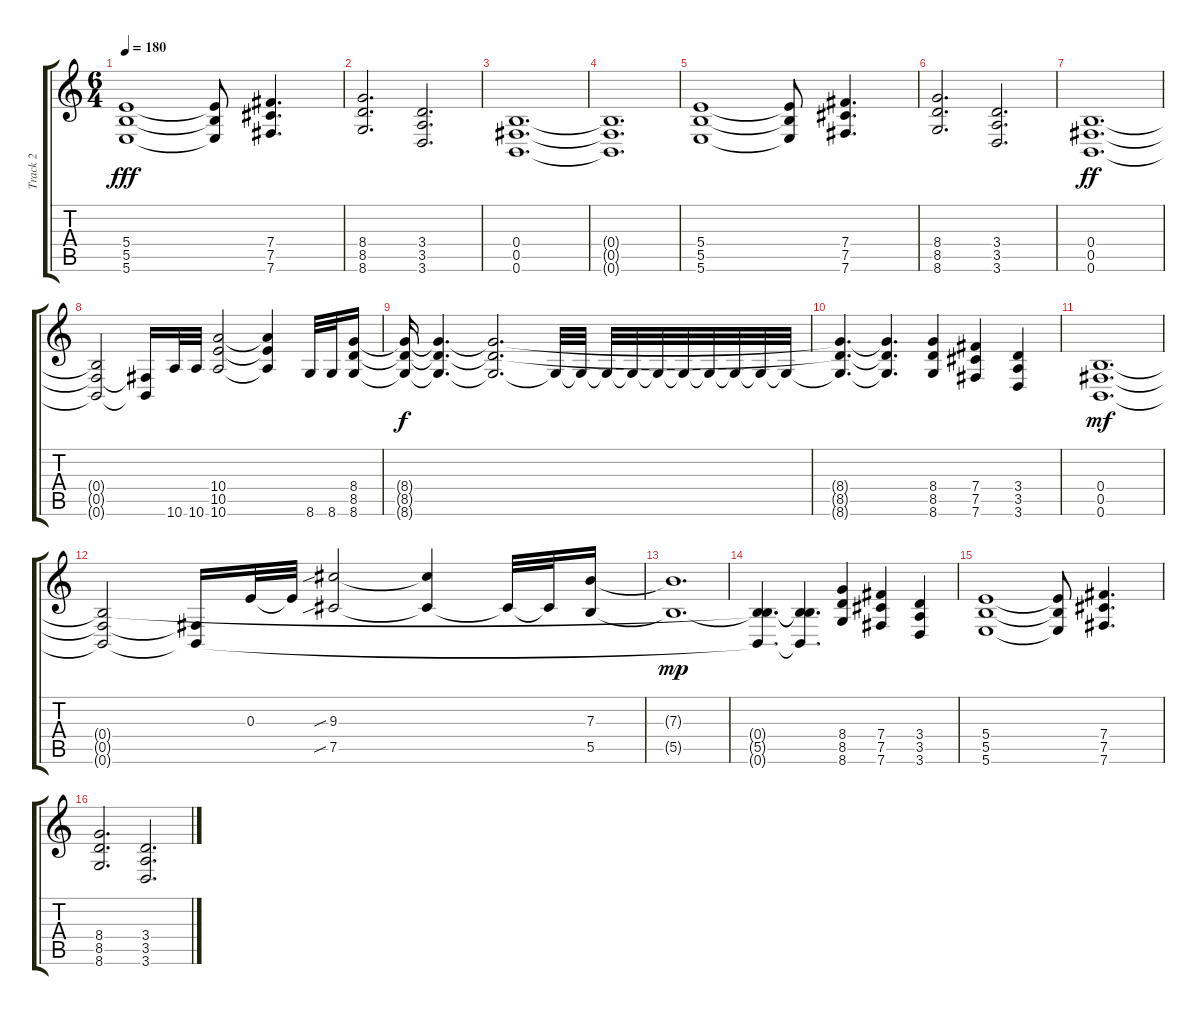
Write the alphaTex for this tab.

\track ("Track 2" "Track 2") {instrument distortionguitar}
\staff {score tabs}
\tuning (Db4 Ab3 E3 B2 Gb2 B1) {hide}
\ts (6 4)
\tempo 180
\clef g2
\ks c
(5.4 5.5 5.6).1{dy fff} (5.4{t} 5.5{t} 5.6{t}).8 (7.4 7.5 7.6).4{d} |
(8.4 8.5 8.6).2{d} (3.4 3.5 3.6).2{d} |
(0.4 0.5 0.6).1{d} |
(0.4{t} 0.5{t} 0.6{t}).1{d} |
(5.4 5.5 5.6).1 (5.4{t} 5.5{t} 5.6{t}).8 (7.4 7.5 7.6).4{d} |
(8.4 8.5 8.6).2{d} (3.4 3.5 3.6).2{d} |
(0.4 0.5 0.6).1{d dy ff volume 9} |
(0.4{t} 0.5{t} 0.6{t}).2 (0.5{t} 0.6{t}).16 10.6.32 10.6.32 (10.4 10.5 10.6).2 (10.4{t} 10.5{t} 10.6{t}).4 8.6.32 8.6.32 (8.4 8.5 8.6).16 |
(8.4{t} 8.5{t} 8.6{t}).16{dy f} (8.4{t} 8.5{t} 8.6{t}).4{d} (8.4{t} 8.5{t} 8.6{t}).2{d} 8.6{t}.32 8.6{t}.32 8.6{t}.32 8.6{t}.32 8.6{t}.32 8.6{t}.32 8.6{t}.32 8.6{t}.32 8.6{t}.32 8.6{t}.32 |
(8.4{t} 8.5{t} 8.6{t}).4{d} (8.4{t} 8.5{t} 8.6{t}).4{d} (8.4 8.5 8.6).4 (7.4 7.5 7.6).4 (3.4 3.5 3.6).4 |
(0.4 0.5 0.6).1{d dy mf} |
(0.4{t} 0.5{t} 0.6{t}).2 (0.5{t} 0.6{t}).16 0.3.32 0.3{t}.32 (9.3{sib} 7.5{sib}).2 (9.3{t} 7.5{t}).4 7.5{t}.32 7.5{t}.32 (7.3 5.5).16 |
(7.3{t} 5.5{t}).1{d dy mp} |
(0.4{t} 5.5{t} 0.6{t}).4{d} (0.4{t} 5.5{t} 0.6{t}).4{d} (8.4 8.5 8.6).4 (7.4 7.5 7.6).4 (3.4 3.5 3.6).4 |
(5.4 5.5 5.6).1 (5.4{t} 5.5{t} 5.6{t}).8 (7.4 7.5 7.6).4{d} |
(8.4 8.5 8.6).2{d} (3.4 3.5 3.6).2{d}
